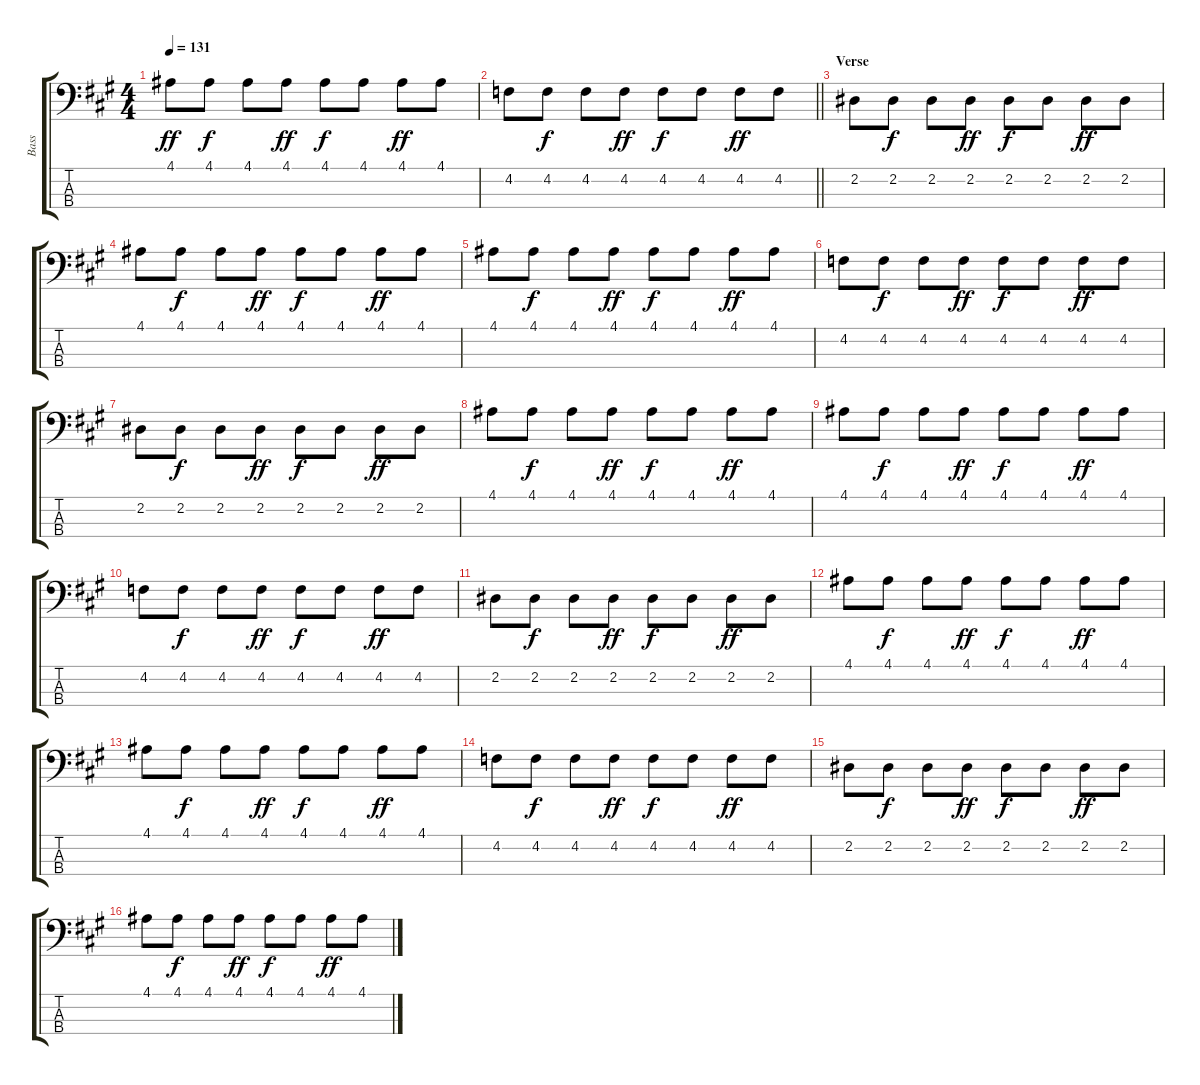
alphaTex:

\track ("Bass" "Bass") {instrument electricbassfinger}
\staff {score tabs}
\tuning (Gb2 Db2 Ab1 Eb1) {hide}
\ts (4 4)
\tempo 131
\clef f4
\ks a
4.1.8{dy ff} 4.1.8{dy f} 4.1.8 4.1.8{dy ff} 4.1.8{dy f} 4.1.8 4.1.8{dy ff} 4.1.8 |
\barLineRight lightlight
4.2.8 4.2.8{dy f} 4.2.8 4.2.8{dy ff} 4.2.8{dy f} 4.2.8 4.2.8{dy ff} 4.2.8 |
\section ("" "Verse")
2.2.8 2.2.8{dy f} 2.2.8 2.2.8{dy ff} 2.2.8{dy f} 2.2.8 2.2.8{dy ff} 2.2.8 |
4.1.8 4.1.8{dy f} 4.1.8 4.1.8{dy ff} 4.1.8{dy f} 4.1.8 4.1.8{dy ff} 4.1.8 |
4.1.8 4.1.8{dy f} 4.1.8 4.1.8{dy ff} 4.1.8{dy f} 4.1.8 4.1.8{dy ff} 4.1.8 |
4.2.8 4.2.8{dy f} 4.2.8 4.2.8{dy ff} 4.2.8{dy f} 4.2.8 4.2.8{dy ff} 4.2.8 |
2.2.8 2.2.8{dy f} 2.2.8 2.2.8{dy ff} 2.2.8{dy f} 2.2.8 2.2.8{dy ff} 2.2.8 |
4.1.8 4.1.8{dy f} 4.1.8 4.1.8{dy ff} 4.1.8{dy f} 4.1.8 4.1.8{dy ff} 4.1.8 |
4.1.8 4.1.8{dy f} 4.1.8 4.1.8{dy ff} 4.1.8{dy f} 4.1.8 4.1.8{dy ff} 4.1.8 |
4.2.8 4.2.8{dy f} 4.2.8 4.2.8{dy ff} 4.2.8{dy f} 4.2.8 4.2.8{dy ff} 4.2.8 |
2.2.8 2.2.8{dy f} 2.2.8 2.2.8{dy ff} 2.2.8{dy f} 2.2.8 2.2.8{dy ff} 2.2.8 |
4.1.8 4.1.8{dy f} 4.1.8 4.1.8{dy ff} 4.1.8{dy f} 4.1.8 4.1.8{dy ff} 4.1.8 |
4.1.8 4.1.8{dy f} 4.1.8 4.1.8{dy ff} 4.1.8{dy f} 4.1.8 4.1.8{dy ff} 4.1.8 |
4.2.8 4.2.8{dy f} 4.2.8 4.2.8{dy ff} 4.2.8{dy f} 4.2.8 4.2.8{dy ff} 4.2.8 |
2.2.8 2.2.8{dy f} 2.2.8 2.2.8{dy ff} 2.2.8{dy f} 2.2.8 2.2.8{dy ff} 2.2.8 |
4.1.8 4.1.8{dy f} 4.1.8 4.1.8{dy ff} 4.1.8{dy f} 4.1.8 4.1.8{dy ff} 4.1.8
